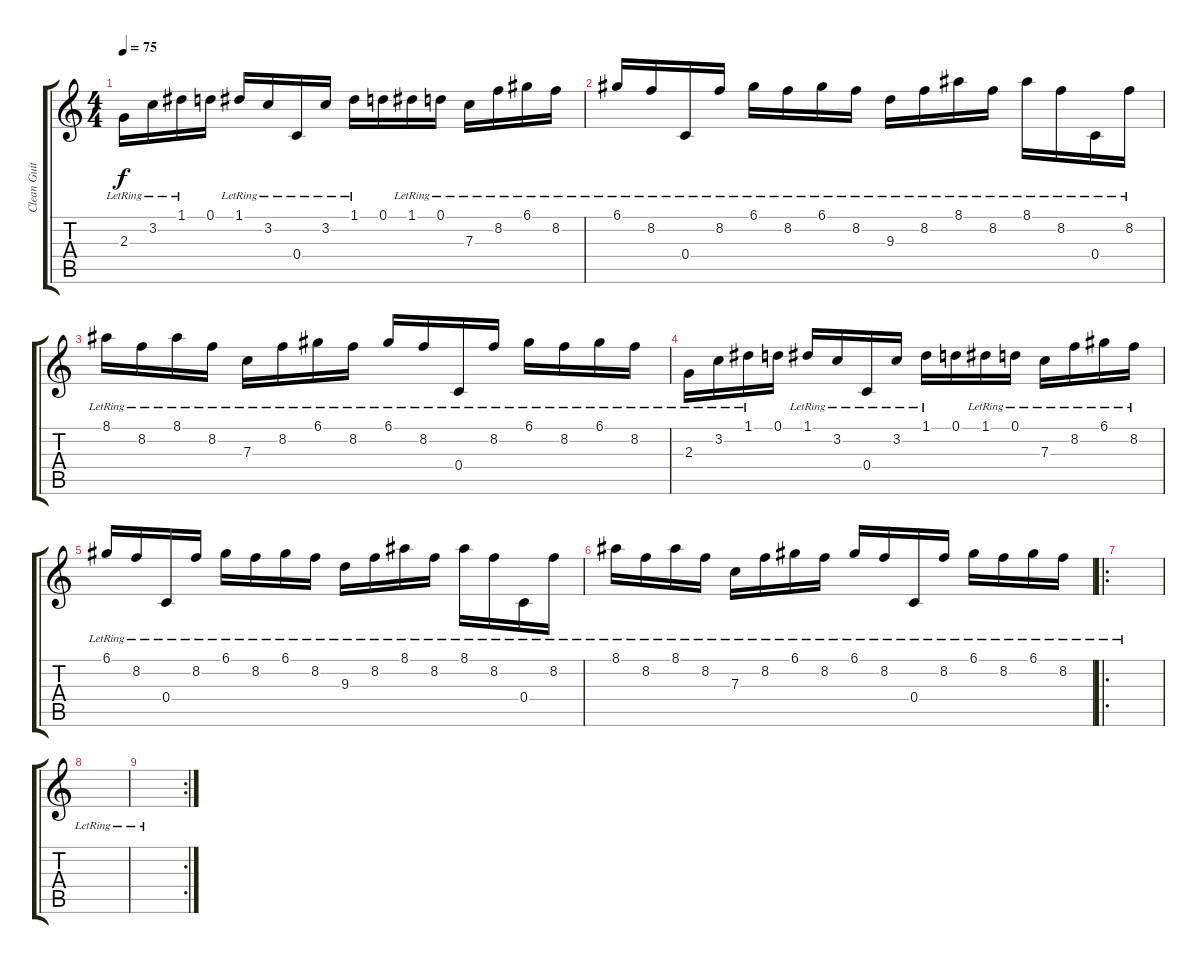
\track ("Clean Guitars" "Clean Guit") {instrument electricguitarjazz}
\staff {score tabs}
\tuning (D4 A3 F3 C3 G2 C2) {hide}
\ts (4 4)
\tempo 75
\clef g2
\ks c
2.3{lr}.16{dy f instrument electricguitarjazz} 3.2{lr}.16 1.1{lr}.16 0.1.16 1.1{lr}.16 3.2{lr}.16 0.4{lr}.16 3.2{lr}.16 1.1{lr}.16 0.1.16 1.1{lr}.16 0.1{lr}.16 7.3{lr}.16 8.2{lr}.16 6.1{lr}.16 8.2{lr}.16 |
6.1{lr}.16 8.2{lr}.16 0.4{lr}.16 8.2{lr}.16 6.1{lr}.16 8.2{lr}.16 6.1{lr}.16 8.2{lr}.16 9.3{lr}.16 8.2{lr}.16 8.1{lr}.16 8.2{lr}.16 8.1{lr}.16 8.2{lr}.16 0.4{lr}.16 8.2{lr}.16 |
8.1{lr}.16 8.2{lr}.16 8.1{lr}.16 8.2{lr}.16 7.3{lr}.16 8.2{lr}.16 6.1{lr}.16 8.2{lr}.16 6.1{lr}.16 8.2{lr}.16 0.4{lr}.16 8.2{lr}.16 6.1{lr}.16 8.2{lr}.16 6.1{lr}.16 8.2{lr}.16 |
2.3{lr}.16 3.2{lr}.16 1.1{lr}.16 0.1.16 1.1{lr}.16 3.2{lr}.16 0.4{lr}.16 3.2{lr}.16 1.1{lr}.16 0.1.16 1.1{lr}.16 0.1{lr}.16 7.3{lr}.16 8.2{lr}.16 6.1{lr}.16 8.2{lr}.16 |
6.1{lr}.16 8.2{lr}.16 0.4{lr}.16 8.2{lr}.16 6.1{lr}.16 8.2{lr}.16 6.1{lr}.16 8.2{lr}.16 9.3{lr}.16 8.2{lr}.16 8.1{lr}.16 8.2{lr}.16 8.1{lr}.16 8.2{lr}.16 0.4{lr}.16 8.2{lr}.16 |
8.1{lr}.16 8.2{lr}.16 8.1{lr}.16 8.2{lr}.16 7.3{lr}.16 8.2{lr}.16 6.1{lr}.16 8.2{lr}.16 6.1{lr}.16 8.2{lr}.16 0.4{lr}.16 8.2{lr}.16 6.1{lr}.16 8.2{lr}.16 6.1{lr}.16 8.2{lr}.16 |
\ro
|
|
\rc 2
